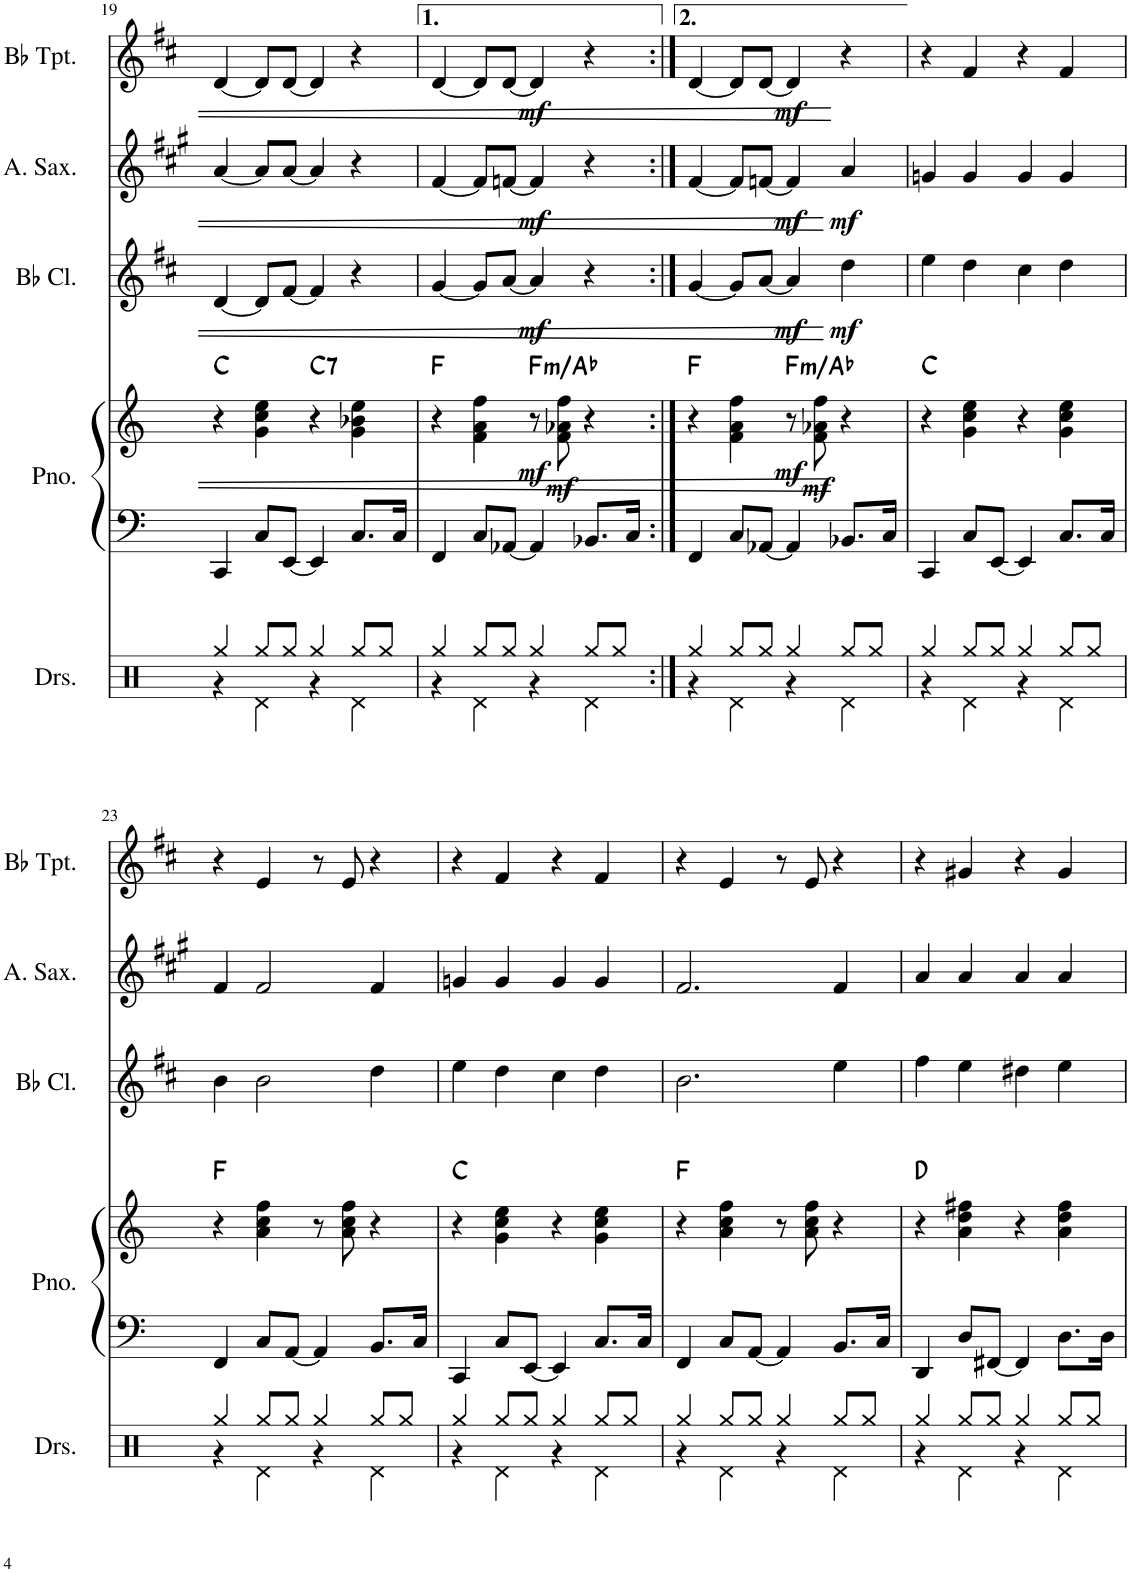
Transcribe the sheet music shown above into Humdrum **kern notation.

**kern	**kern	**kern	**dynam	**harte	**kern	**dynam	**kern	**dynam	**kern	**dynam
*part5	*part4	*part4	*part4	*part4	*part3	*part3	*part2	*part2	*part1	*part1
*staff6	*staff5	*staff4	*staff4/5	*	*staff3	*staff3	*staff2	*staff2	*staff1	*staff1
*I"Drumset	*I"Piano	*	*	*	*I"Bb Clarinet	*	*I"Alto Saxophone	*	*I"Bb Trumpet	*
*I'Drs.	*I'Pno.	*	*	*	*I'Bb Cl.	*	*I'A. Sax.	*	*I'Bb Tpt.	*
!!LO:PB:g=z
*clefX	*clefF4	*clefG2	*	*	*clefG2	*	*clefG2	*	*clefG2	*
*	*	*	*	*	*Trd1c2	*	*Trd5c9	*	*Trd1c2	*
*k[]	*k[]	*k[]	*	*	*k[f#c#]	*	*k[f#c#g#]	*	*k[f#c#]	*
*M4/4	*M4/4	*M4/4	*	*	*M4/4	*	*M4/4	*	*M4/4	*
=19	=19	=19	=19	=19	=19	=19	=19	=19	=19	=19
*^	*	*	*	*	*	*	*	*	*	*
4Rgg/	4r	4CC/	4r	.	C:maj	[4d/	.	[4a/	.	[4d/	.
8Rgg/L	4Rd\	8C/L	4g\ 4cc\ 4ee\	.	.	8d/L]	.	8a/L]	.	8d/L]	.
8Rgg/J	.	[8EE/J	.	.	.	[8f#/J	.	[8a/J	.	[8d/J	.
!	!	!	!	!	!LO:H:kt=7	!	!	!	!	!	!
4Rgg/	4r	4EE/]	4r	.	C:7	4f#/]	.	4a/]	.	4d/]	.
8Rgg/L	4Rd\	8.C/L	4g\ 4b-X\ 4ee\	.	.	4r	.	4r	.	4r	.
8Rgg/J	.	.	.	.	.	.	.	.	.	.	.
.	.	16C/Jk	.	.	.	.	.	.	.	.	.
=20	=20	=20	=20	=20	=20	=20	=20	=20	=20	=20	=20
4Rgg/	4r	4FF/	4r	.	F:maj	[4g/	.	[4f#/	.	[4d/	.
8Rgg/L	4Rd\	8C/L	4f\ 4a\ 4ff\	.	.	8g/L]	.	8f#/L]	.	8d/L]	.
8Rgg/J	.	[8AA-X/J	.	.	.	[8a/J	.	[8fn/J	.	[8d/J	.
!	!	!	!	!LO:DY:b	!LO:H:kt=m	!	!LO:DY:b	!	!LO:DY:b	!	!LO:DY:b
4Rgg/	4r	4AA-/]	8r	mf	F:min/b3	4a/]	mf	4f/]	mf	4d/]	mf
!	!	!	!	!LO:DY:b	!	!	!	!	!	!	!
.	.	.	8f\ 8a-X\ 8ff\	mf	.	.	.	.	.	.	.
8Rgg/L	4Rd\	8.BB-X/L	4r	.	.	4r	.	4r	.	4r	.
8Rgg/J	.	.	.	.	.	.	.	.	.	.	.
.	.	16C/Jk	.	.	.	.	.	.	.	.	.
=21:|!	=21:|!	=21:|!	=21:|!	=21:|!	=21:|!	=21:|!	=21:|!	=21:|!	=21:|!	=21:|!	=21:|!
4Rgg/	4r	4FF/	4r	.	F:maj	[4g/	.	[4f#/	.	[4d/	.
8Rgg/L	4Rd\	8C/L	4f\ 4a\ 4ff\	.	.	8g/L]	.	8f#/L]	.	8d/L]	.
8Rgg/J	.	[8AA-X/J	.	.	.	[8a/J	.	[8fn/J	.	[8d/J	.
!	!	!	!	!LO:DY:b	!LO:H:kt=m	!	!LO:DY:b	!	!LO:DY:b	!	!LO:DY:b
4Rgg/	4r	4AA-/]	8r	mf	F:min/b3	4a/]	mf	4f/]	mf	4d/]	mf
!	!	!	!	!LO:DY:b	!	!	!	!	!	!	!
.	.	.	8f\ 8a-X\ 8ff\	mf	.	.	.	.	.	.	.
!	!	!	!	!	!	!	!LO:DY:b	!	!LO:DY:b	!	!
8Rgg/L	4Rd\	8.BB-X/L	4r	.	.	4dd\	mf	4a/	mf	4r	.
8Rgg/J	.	.	.	.	.	.	.	.	.	.	.
.	.	16C/Jk	.	.	.	.	.	.	.	.	.
=22	=22	=22	=22	=22	=22	=22	=22	=22	=22	=22	=22
4Rgg/	4r	4CC/	4r	.	C:maj	4ee\	.	4gn/	.	4r	.
8Rgg/L	4Rd\	8C/L	4g\ 4cc\ 4ee\	.	.	4dd\	.	4g/	.	4f#/	.
8Rgg/J	.	[8EE/J	.	.	.	.	.	.	.	.	.
4Rgg/	4r	4EE/]	4r	.	.	4cc#\	.	4g/	.	4r	.
8Rgg/L	4Rd\	8.C/L	4g\ 4cc\ 4ee\	.	.	4dd\	.	4g/	.	4f#/	.
8Rgg/J	.	.	.	.	.	.	.	.	.	.	.
.	.	16C/Jk	.	.	.	.	.	.	.	.	.
!!LO:LB:g=z
=23	=23	=23	=23	=23	=23	=23	=23	=23	=23	=23	=23
4Rgg/	4r	4FF/	4r	.	F:maj	4b\	.	4f#/	.	4r	.
8Rgg/L	4Rd\	8C/L	4a\ 4cc\ 4ff\	.	.	2b\	.	2f#/	.	4e/	.
8Rgg/J	.	[8AA/J	.	.	.	.	.	.	.	.	.
4Rgg/	4r	4AA/]	8r	.	.	.	.	.	.	8r	.
.	.	.	8a\ 8cc\ 8ff\	.	.	.	.	.	.	8e/	.
8Rgg/L	4Rd\	8.BB/L	4r	.	.	4dd\	.	4f#/	.	4r	.
8Rgg/J	.	.	.	.	.	.	.	.	.	.	.
.	.	16C/Jk	.	.	.	.	.	.	.	.	.
=24	=24	=24	=24	=24	=24	=24	=24	=24	=24	=24	=24
4Rgg/	4r	4CC/	4r	.	C:maj	4ee\	.	4gn/	.	4r	.
8Rgg/L	4Rd\	8C/L	4g\ 4cc\ 4ee\	.	.	4dd\	.	4g/	.	4f#/	.
8Rgg/J	.	[8EE/J	.	.	.	.	.	.	.	.	.
4Rgg/	4r	4EE/]	4r	.	.	4cc#\	.	4g/	.	4r	.
8Rgg/L	4Rd\	8.C/L	4g\ 4cc\ 4ee\	.	.	4dd\	.	4g/	.	4f#/	.
8Rgg/J	.	.	.	.	.	.	.	.	.	.	.
.	.	16C/Jk	.	.	.	.	.	.	.	.	.
=25	=25	=25	=25	=25	=25	=25	=25	=25	=25	=25	=25
4Rgg/	4r	4FF/	4r	.	F:maj	2.b\	.	2.f#/	.	4r	.
8Rgg/L	4Rd\	8C/L	4a\ 4cc\ 4ff\	.	.	.	.	.	.	4e/	.
8Rgg/J	.	[8AA/J	.	.	.	.	.	.	.	.	.
4Rgg/	4r	4AA/]	8r	.	.	.	.	.	.	8r	.
.	.	.	8a\ 8cc\ 8ff\	.	.	.	.	.	.	8e/	.
8Rgg/L	4Rd\	8.BB/L	4r	.	.	4ee\	.	4f#/	.	4r	.
8Rgg/J	.	.	.	.	.	.	.	.	.	.	.
.	.	16C/Jk	.	.	.	.	.	.	.	.	.
=26	=26	=26	=26	=26	=26	=26	=26	=26	=26	=26	=26
4Rgg/	4r	4DD/	4r	.	D:maj	4ff#\	.	4a/	.	4r	.
8Rgg/L	4Rd\	8D/L	4a\ 4dd\ 4ff#X\	.	.	4ee\	.	4a/	.	4g#X/	.
8Rgg/J	.	[8FF#X/J	.	.	.	.	.	.	.	.	.
4Rgg/	4r	4FF#/]	4r	.	.	4dd#X\	.	4a/	.	4r	.
8Rgg/L	4Rd\	8.D\L	4a\ 4dd\ 4ff#\	.	.	4ee\	.	4a/	.	4g#/	.
8Rgg/J	.	.	.	.	.	.	.	.	.	.	.
.	.	16D\Jk	.	.	.	.	.	.	.	.	.
*v	*v	*	*	*	*	*	*	*	*	*	*
=	=	=	=	=	=	=	=	=	=	=
*-	*-	*-	*-	*-	*-	*-	*-	*-	*-	*-
